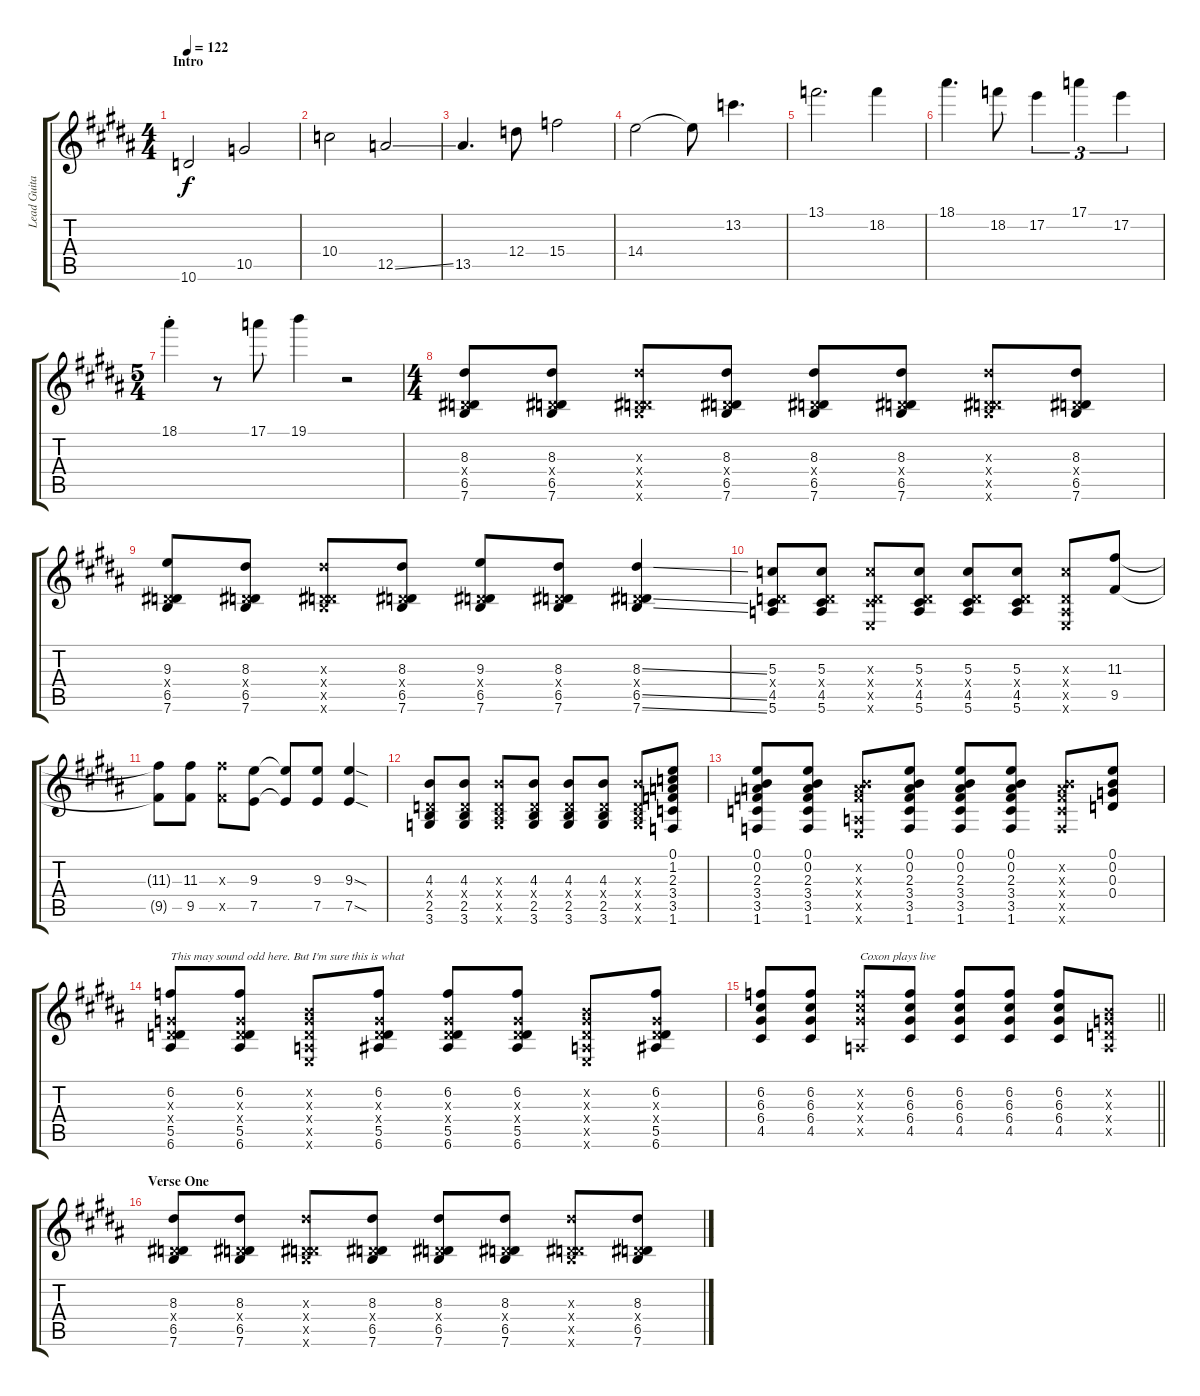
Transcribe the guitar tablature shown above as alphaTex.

\track ("Lead Guitar" "Lead Guita") {instrument electricguitarclean}
\staff {score tabs}
\tuning (E4 B3 G3 D3 A2 E2) {hide}
\ts (4 4)
\section ("" "Intro")
\tempo 122
\clef g2
\ks b
10.6.2{dy f instrument electricguitarclean} 10.5.2 |
10.4.2 12.5{ss}.2 |
13.5.4{d} 12.4.8 15.4.2 |
14.4.2 14.4{t}.8 13.2.4{d} |
13.1.2{d} 18.2.4 |
18.1.4{d} 18.2.8 17.2.4{tu (3 2)} 17.1.4{tu (3 2)} 17.2.4{tu (3 2)} |
\ts (5 4)
18.1{st}.4 r.8 17.1.8 19.1.4 r.2 |
\ts (4 4)
(8.3 0.4{x} 6.5 7.6).8 (8.3 0.4{x} 6.5 7.6).8 (8.3{x} 0.4{x} 6.5{x} 7.6{x}).8 (8.3 0.4{x} 6.5 7.6).8 (8.3 0.4{x} 6.5 7.6).8 (8.3 0.4{x} 6.5 7.6).8 (8.3{x} 0.4{x} 6.5{x} 7.6{x}).8 (8.3 0.4{x} 6.5 7.6).8 |
(9.3 0.4{x} 6.5 7.6).8 (8.3 0.4{x} 6.5 7.6).8 (8.3{x} 0.4{x} 6.5{x} 7.6{x}).8 (8.3 0.4{x} 6.5 7.6).8 (9.3 0.4{x} 6.5 7.6).8 (8.3 0.4{x} 6.5 7.6).8 (8.3{ss} 0.4{x} 6.5{ss} 7.6{ss}).4 |
(5.3 0.4{x} 4.5 5.6).8 (5.3 0.4{x} 4.5 5.6).8 (5.3{x} 0.4{x} 4.5{x} 0.6{x}).8 (5.3 0.4{x} 4.5 5.6).8 (5.3 0.4{x} 4.5 5.6).8 (5.3 0.4{x} 4.5 5.6).8 (5.3{x} 0.4{x} 0.5{x} 0.6{x}).8 (11.3 9.5).8 |
(11.3{t} 9.5{t}).8 (11.3 9.5).8 (11.3{x} 9.5{x}).8 (9.3 7.5).8 (9.3{t} 7.5{t}).8 (9.3 7.5).8 (9.3{sod} 7.5{sod}).4 |
(4.3 0.4{x} 2.5 3.6).8 (4.3 0.4{x} 2.5 3.6).8 (4.3{x} 0.4{x} 2.5{x} 3.6{x}).8 (4.3 0.4{x} 2.5 3.6).8 (4.3 0.4{x} 2.5 3.6).8 (4.3 0.4{x} 2.5 3.6).8 (4.3{x} 0.4{x} 2.5{x} 3.6{x}).8 (0.1 1.2 2.3 3.4 3.5 1.6).8 |
(0.1 0.2 2.3 3.4 3.5 1.6).8 (0.1 0.2 2.3 3.4 3.5 1.6).8 (0.2{x} 2.3{x} 3.4{x} 0.5{x} 0.6{x}).8 (0.1 0.2 2.3 3.4 3.5 1.6).8 (0.1 0.2 2.3 3.4 3.5 1.6).8 (0.1 0.2 2.3 3.4 3.5 1.6).8 (0.2{x} 2.3{x} 3.4{x} 3.5{x} 1.6{x}).8 (0.1 0.2 0.3 0.4).8 |
(6.2 0.3{x} 0.4{x} 5.5 6.6).8{txt "This may sound odd here. But I'm sure this is what"} (6.2 0.3{x} 0.4{x} 5.5 6.6).8 (0.2{x} 0.3{x} 0.4{x} 0.5{x} 0.6{x}).8 (6.2 0.3{x} 0.4{x} 5.5 6.6).8 (6.2 0.3{x} 0.4{x} 5.5 6.6).8 (6.2 0.3{x} 0.4{x} 5.5 6.6).8 (0.2{x} 0.3{x} 0.4{x} 0.5{x} 0.6{x}).8 (6.2 0.3{x} 0.4{x} 5.5 6.6).8 |
\barLineRight lightlight
(6.2 6.3 6.4 4.5).8 (6.2 6.3 6.4 4.5).8 (6.2{x} 6.3{x} 6.4{x} 0.5{x}).8{txt "Coxon plays live"} (6.2 6.3 6.4 4.5).8 (6.2 6.3 6.4 4.5).8 (6.2 6.3 6.4 4.5).8 (6.2 6.3 6.4 4.5).8 (0.2{x} 0.3{x} 0.4{x} 0.5{x}).8 |
\section ("" "Verse One")
(8.3 0.4{x} 6.5 7.6).8 (8.3 0.4{x} 6.5 7.6).8 (8.3{x} 0.4{x} 6.5{x} 7.6{x}).8 (8.3 0.4{x} 6.5 7.6).8 (8.3 0.4{x} 6.5 7.6).8 (8.3 0.4{x} 6.5 7.6).8 (8.3{x} 0.4{x} 6.5{x} 7.6{x}).8 (8.3 0.4{x} 6.5 7.6).8
